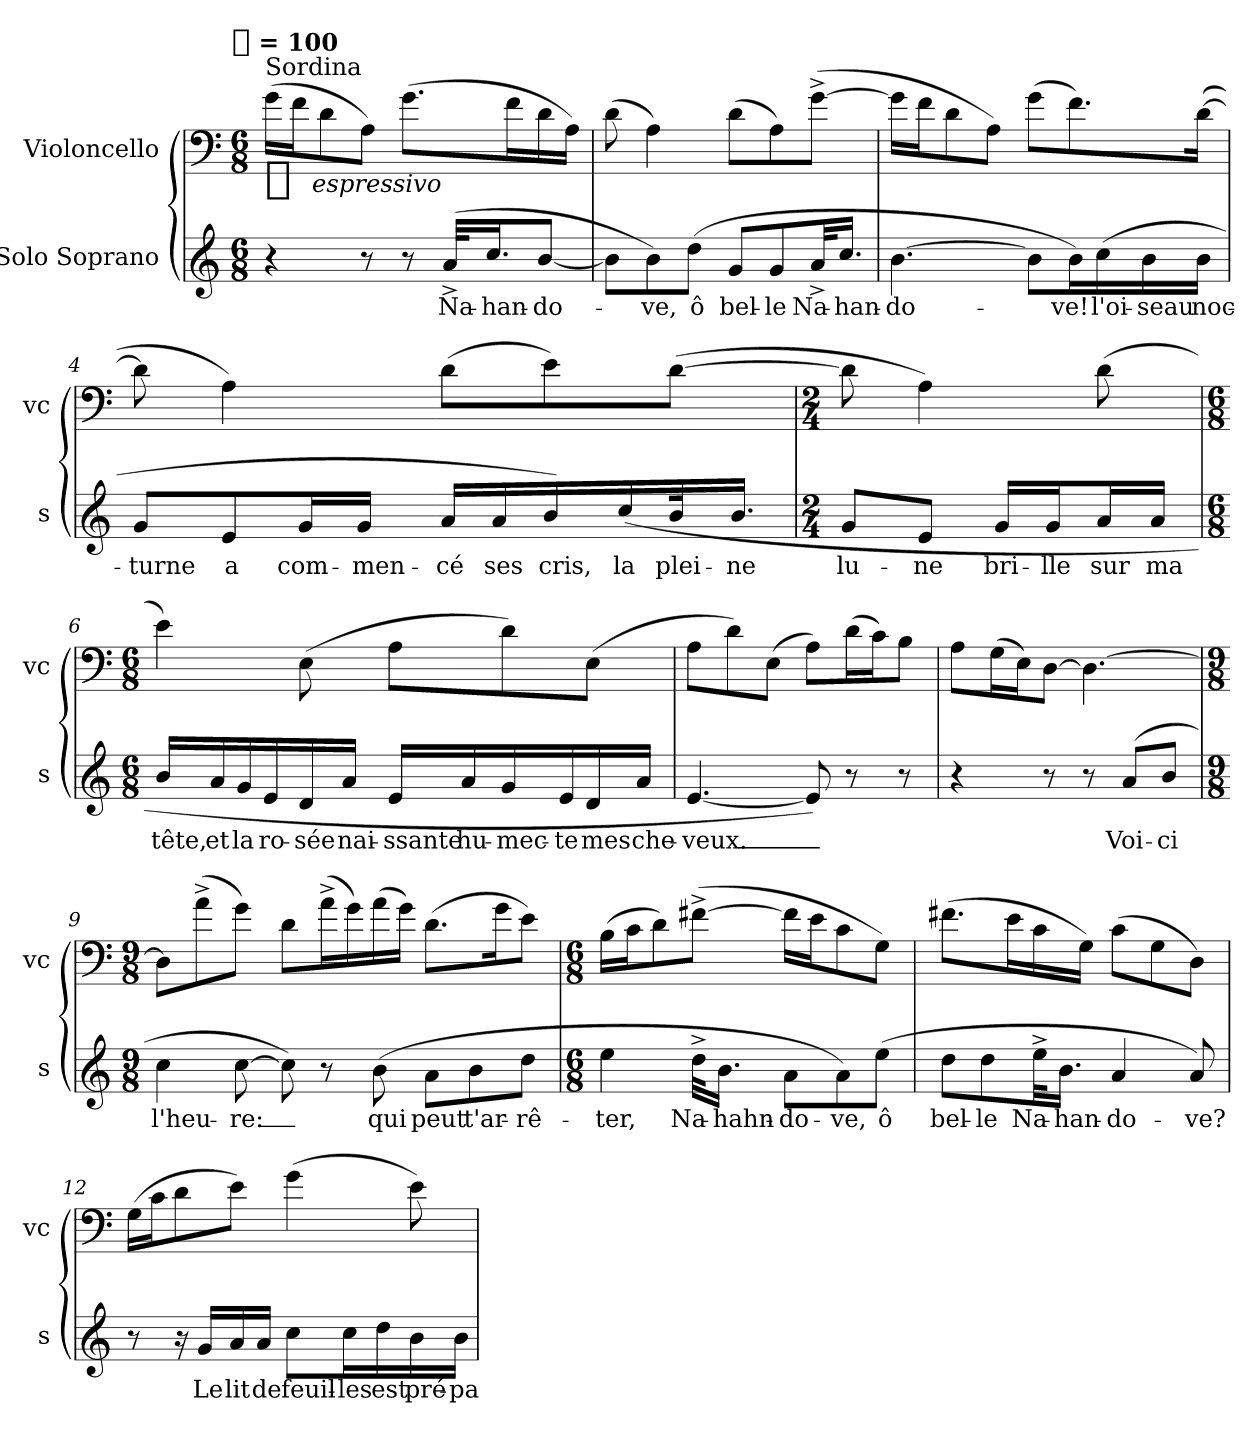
**kern	**text	**kern	**dynam
*part2	*part2	*part1	*part1
*staff2	*staff2	*staff1	*staff1
*I"Solo Soprano	*	*I"Violoncello	*
*I's	*	*I'vc	*
*clefG2	*	*clefF4	*
*k[]	*	*k[]	*
*C:	*	*C:	*
!!LO:TX:omd:t=[8th] = 100
*M6/8	*	*M6/8	*
*MM50	*	*MM50	*
=1	=1	=1	=1
!	!	!LO:TX:a:t=Sordina	!
!	!	!	!LO:DY:t=%s espressivo
4r	.	(16gLL	p
.	.	16fJ	.
.	.	8d	.
8r	.	8AJ)	.
8r	.	(8.gL	.
(32a^/KLL	Na-	.	.
16.cc/J	-han-	.	.
.	.	16fL	.
[8b/J	-do-	16d	.
.	.	16AJJ)	.
=2	=2	=2	=2
8b\L]	.	(8d	.
8b\)	-ve,	4A)	.
(8dd\J	ô	.	.
8g/L	bel-	(8dL	.
8g/	-le	8A)	.
32a^/KL	Na-	([8g^J	.
16.cc/JJ	-han-	.	.
=3	=3	=3	=3
[4.b	-do-	16gLL]	.
.	.	16fJ	.
.	.	8d	.
.	.	8AJ)	.
8b\L]	.	(8gL	.
16b\L)	-ve!	8.f)	.
(16cc\	l'oi-	.	.
16b\	-seau	.	.
16b\JJ	noc-	([16dJk	.
=4	=4	=4	=4
8g/L	-turne	8d]	.
8e/	a	4A)	.
16g/L	com-	.	.
16g/JJ	-men-	.	.
16a/LL	-cé	(8dL	.
16a/	ses	.	.
16b/)	cris,	8e)	.
(16cc/	la	.	.
32b/K	plei-	([8dJ	.
16.b/JJ	-ne	.	.
=5	=5	=5	=5
*M2/4	*	*M2/4	*
8g/L	lu-	8d]	.
8e/J	-ne	4A)	.
16g/LL	bri-	.	.
16g/J	-lle	.	.
16a/L	sur	(8d	.
16a/JJ	ma	.	.
=6	=6	=6	=6
*M6/8	*	*M6/8	*
16b/LL	tête,	4e)	.
16a/	et	.	.
16g/	la	.	.
16e/	ro-	.	.
16d/	-sée	(8E	.
16a/JJ	nai-	.	.
16e/LL	-ssante	8AL	.
16a/	hu-	.	.
16g/	-mec-	8d)	.
16e/	-te	.	.
16d/	mes	(8EJ	.
16a/JJ	che-	.	.
=7	=7	=7	=7
[4.e	-veux._	8AL	.
.	.	8d)	.
.	.	(8EJ	.
8e])	.	8AL)	.
8r	.	(16dL	.
.	.	16cJ)	.
8r	.	8BJ	.
=8	=8	=8	=8
4r	.	8AL	.
.	.	(16GL	.
.	.	16EJ)	.
8r	.	[8DJ	.
8r	.	4.D_	.
(8a/L	Voi-	.	.
8b/J	-ci	.	.
=9	=9	=9	=9
*M9/8	*	*M9/8	*
4cc	l'heu-	8DL]	.
.	.	(8a^	.
[8cc	-re:_	8gJ)	.
8cc])	.	8dL	.
8r	.	(16a^L	.
.	.	16g)	.
(8b	qui	(16a	.
.	.	16gJJ)	.
8a\L	peut	(8.dL	.
8b\	t'ar-	.	.
.	.	16gK	.
8dd\J	-rê-	8eJ)	.
=10	=10	=10	=10
*M6/8	*	*M6/8	*
4ee	-ter,	(16BLL	.
.	.	16cJ	.
.	.	8d)	.
32dd^\KLL	Na-	([8f#X^J	.
16.b\JJ	-hahn-	.	.
8a\L	-do-	16f#LL]	.
.	.	16eJ	.
8a\)	-ve,	8c	.
(8ee\J	ô	8GJ)	.
=11	=11	=11	=11
8dd\L	bel-	(8.f#XL	.
8dd\	-le	.	.
.	.	16eL	.
32ee^\KL	Na-	16c	.
16.b\JJ	-han-	.	.
.	.	16GJJ)	.
4a	-do-	(8cL	.
.	.	8G	.
8a)	-ve?	8DJ)	.
=12	=12	=12	=12
8r	.	(16GLL	.
.	.	16cJ	.
16r	.	8d	.
16gi/LL	Le	.	.
16a/	lit	8eJ)	.
16a/JJ	de	.	.
8cc\L	feuil-	(4g	.
16cc\L	-les	.	.
16dd\	est	.	.
16b\	pré-	8e)	.
16b\JJ	-pa-	.	.
=	=	=	=
*-	*-	*-	*-
